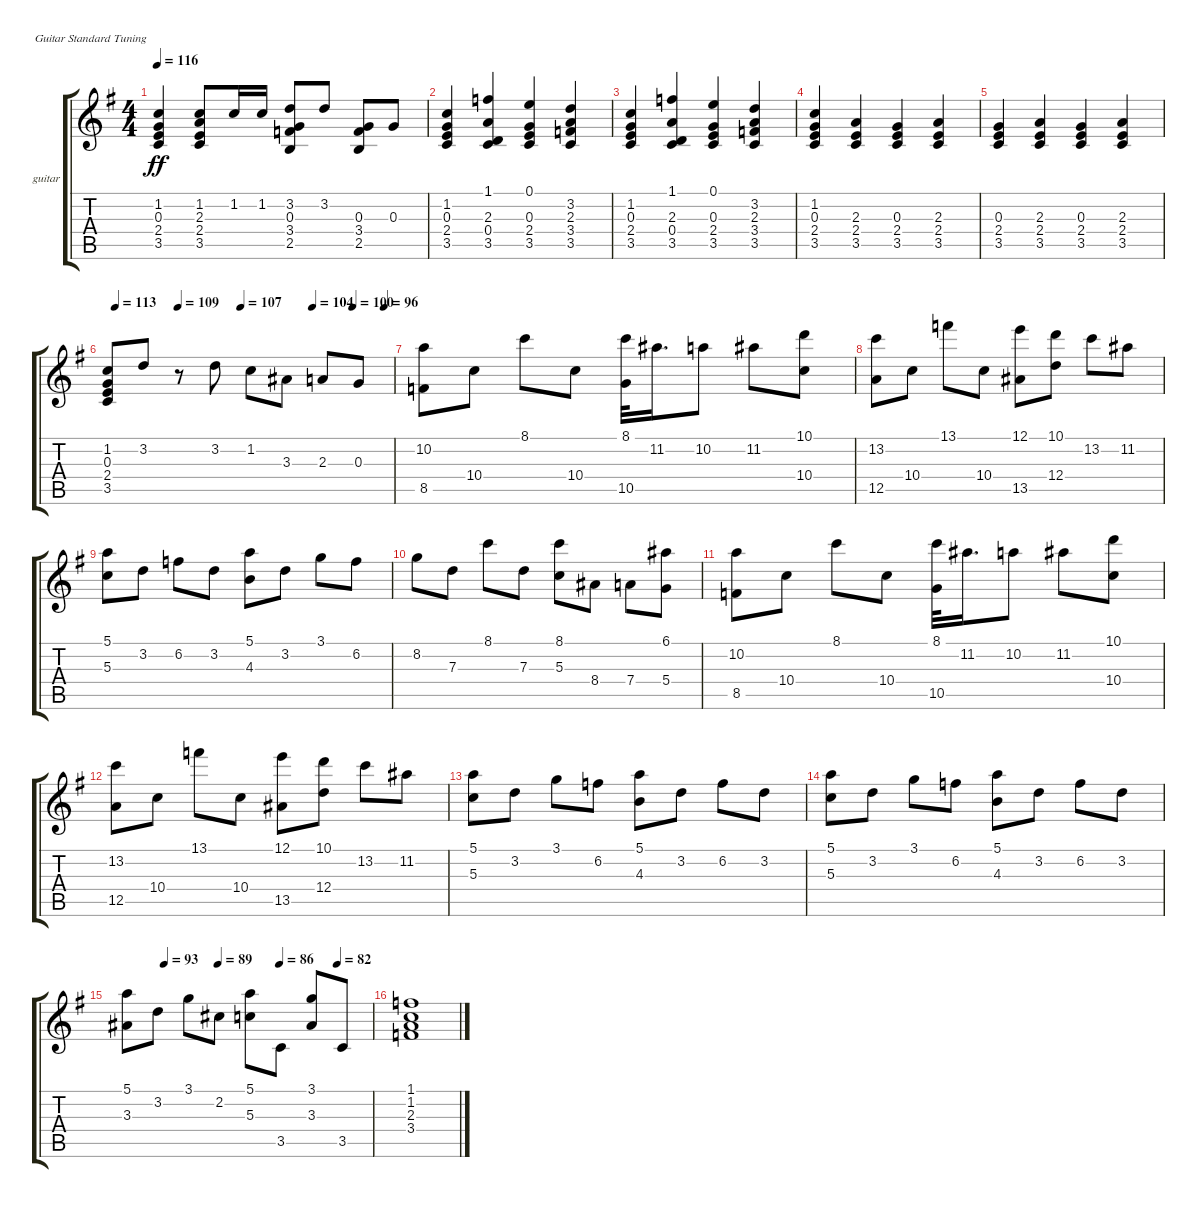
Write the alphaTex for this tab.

\bracketExtendMode groupsimilarinstruments
\firstSystemTrackNameOrientation horizontal
\otherSystemsTrackNameOrientation horizontal
\track ("guitar" "guitar") {instrument acousticguitarnylon}
\staff {score tabs}
\tuning (E4 B3 G3 D3 A2 E2)
\ts (4 4)
\tempo 116
\clef g2
\ks g
(1.2 0.3 2.4 3.5).4{dy ff} (1.2 2.3 2.4 3.5).8 1.2.16 1.2.16 (3.2 0.3 3.4 2.5).8 3.2.8 (0.3 3.4 2.5).8 0.3.8 |
(1.2 0.3 2.4 3.5).4 (1.1 2.3 0.4 3.5).4 (0.1 0.3 2.4 3.5).4 (3.2 2.3 3.4 3.5).4 |
(1.2 0.3 2.4 3.5).4 (1.1 2.3 0.4 3.5).4 (0.1 0.3 2.4 3.5).4 (3.2 2.3 3.4 3.5).4 |
(1.2 0.3 2.4 3.5).4 (2.3 2.4 3.5).4 (0.3 2.4 3.5).4 (2.3 2.4 3.5).4 |
(0.3 2.4 3.5).4 (2.3 2.4 3.5).4 (0.3 2.4 3.5).4 (2.3 2.4 3.5).4 |
\tempo (113 0.03125)
\tempo (109 0.25)
\tempo (107 0.46875)
\tempo (104 0.71875)
\tempo (100 0.859375)
\tempo (96 0.96875)
(1.2 0.3 2.4 3.5).8 3.2.8 r.8 3.2.8 1.2.8 3.3.8 2.3.8 0.3.8 |
(10.2 8.5).8 10.4.8 8.1.8 10.4.8 (8.1 10.5).32 11.2.16{d} 10.2.8 11.2.8 (10.1 10.4).8 |
(13.2 12.5).8 10.4.8 13.1.8 10.4.8 (12.1 13.5).8 (10.1 12.4).8 13.2.8 11.2.8 |
(5.1 5.3).8 3.2.8 6.2.8 3.2.8 (5.1 4.3).8 3.2.8 3.1.8 6.2.8 |
8.2.8 7.3.8 8.1.8 7.3.8 (8.1 5.3).8 8.4.8 7.4.8 (6.1 5.4).8 |
(10.2 8.5).8 10.4.8 8.1.8 10.4.8 (8.1 10.5).32 11.2.16{d} 10.2.8 11.2.8 (10.1 10.4).8 |
(13.2 12.5).8 10.4.8 13.1.8 10.4.8 (12.1 13.5).8 (10.1 12.4).8 13.2.8 11.2.8 |
(5.1 5.3).8 3.2.8 3.1.8 6.2.8 (5.1 4.3).8 3.2.8 6.2.8 3.2.8 |
(5.1 5.3).8 3.2.8 3.1.8 6.2.8 (5.1 4.3).8 3.2.8 6.2.8 3.2.8 |
\tempo (93 0.15625)
\tempo (89 0.375)
\tempo (86 0.625)
\tempo (82 0.859375)
(5.1 3.3).8 3.2.8 3.1.8 2.2.8 (5.1 5.3).8 3.5.8 (3.1 3.3).8 3.5.8 |
(1.1 1.2 2.3 3.4).1
